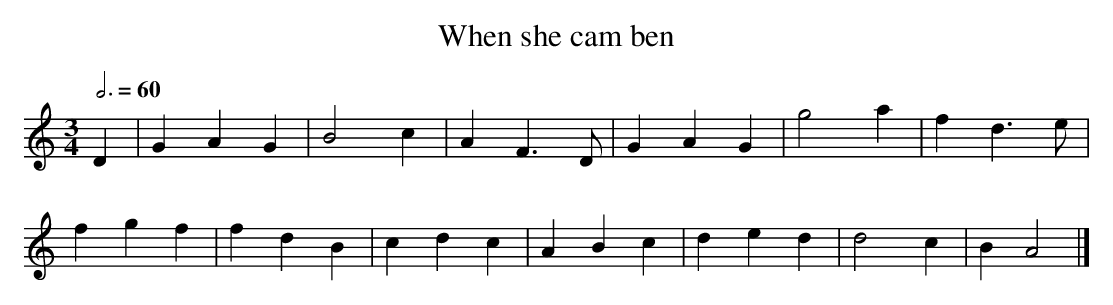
X:1
T:When she cam ben
M:3/4
L:1/4
Q:3/4=60
K:Gmix
D|GAG|B2c|AF>D|\
  GAG|g2a|fd>e|
  fgf|fdB|cdc |ABc|\
  ded|d2c|BA2|]
